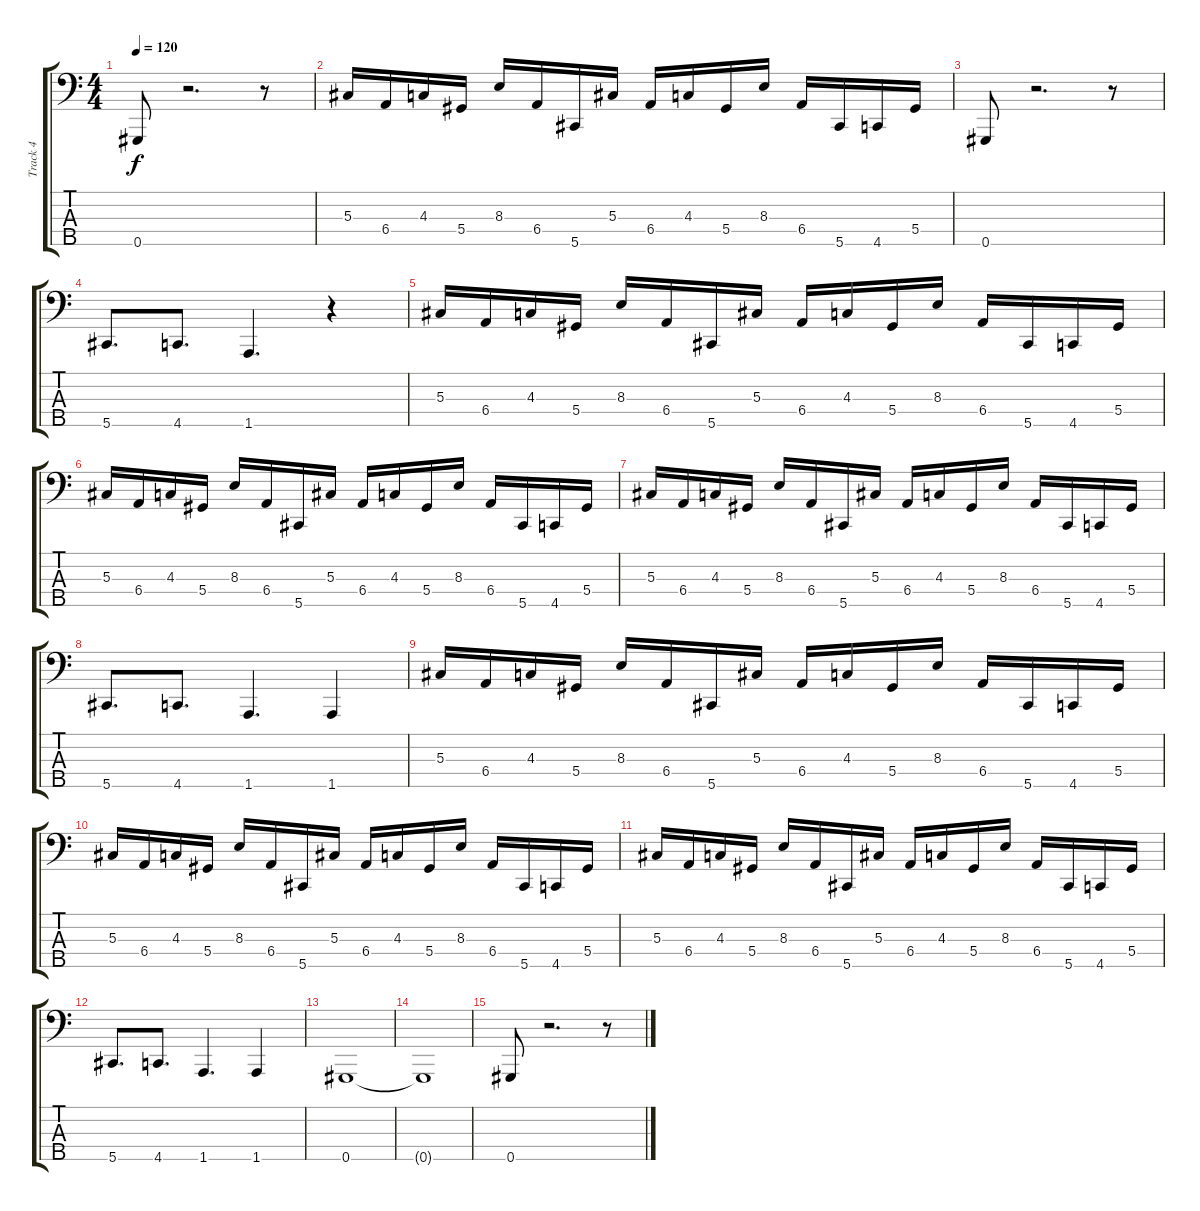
\track ("Track 4" "Track 4") {instrument electricbassfinger}
\staff {score tabs}
\tuning (Gb2 Db2 Ab1 Eb1 Ab0) {hide}
\ts (4 4)
\tempo 120
\clef f4
\ks c
0.5.8{dy f} r.2{d} r.8 |
5.3.16 6.4.16 4.3.16 5.4.16 8.3.16 6.4.16 5.5.16 5.3.16 6.4.16 4.3.16 5.4.16 8.3.16 6.4.16 5.5.16 4.5.16 5.4.16 |
0.5.8 r.2{d} r.8 |
5.5.8{d} 4.5.8{d} 1.5.4{d} r.4 |
5.3.16 6.4.16 4.3.16 5.4.16 8.3.16 6.4.16 5.5.16 5.3.16 6.4.16 4.3.16 5.4.16 8.3.16 6.4.16 5.5.16 4.5.16 5.4.16 |
5.3.16 6.4.16 4.3.16 5.4.16 8.3.16 6.4.16 5.5.16 5.3.16 6.4.16 4.3.16 5.4.16 8.3.16 6.4.16 5.5.16 4.5.16 5.4.16 |
5.3.16 6.4.16 4.3.16 5.4.16 8.3.16 6.4.16 5.5.16 5.3.16 6.4.16 4.3.16 5.4.16 8.3.16 6.4.16 5.5.16 4.5.16 5.4.16 |
5.5.8{d} 4.5.8{d} 1.5.4{d} 1.5.4 |
5.3.16 6.4.16 4.3.16 5.4.16 8.3.16 6.4.16 5.5.16 5.3.16 6.4.16 4.3.16 5.4.16 8.3.16 6.4.16 5.5.16 4.5.16 5.4.16 |
5.3.16 6.4.16 4.3.16 5.4.16 8.3.16 6.4.16 5.5.16 5.3.16 6.4.16 4.3.16 5.4.16 8.3.16 6.4.16 5.5.16 4.5.16 5.4.16 |
5.3.16 6.4.16 4.3.16 5.4.16 8.3.16 6.4.16 5.5.16 5.3.16 6.4.16 4.3.16 5.4.16 8.3.16 6.4.16 5.5.16 4.5.16 5.4.16 |
5.5.8{d} 4.5.8{d} 1.5.4{d} 1.5.4 |
0.5.1 |
0.5{t}.1 |
0.5.8 r.2{d} r.8
